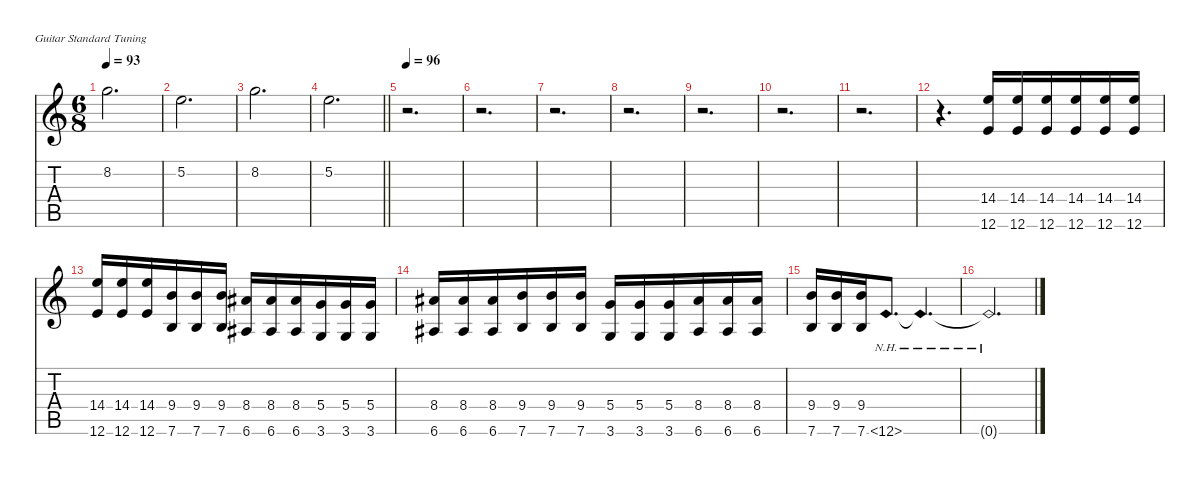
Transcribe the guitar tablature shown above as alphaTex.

\defaultSystemsLayout 4
\hideDynamics
\bracketExtendMode nobrackets
\singleTrackTrackNamePolicy hidden
\multiTrackTrackNamePolicy hidden
\firstSystemTrackNameMode fullname
\firstSystemTrackNameOrientation horizontal
\otherSystemsTrackNameOrientation horizontal
\track ("Rhythm Guitar 2 [Mikael Akerfeldt + Pete" "dist.guit.") {defaultSystemsLayout 4 instrument distortionguitar}
\staff {score tabs}
\tuning (E4 B3 G3 D3 A2 E2)
\ts (6 8)
\tempo 93
\clef g2
\ks c
8.2.2{d dy mf beam Down} |
5.2.2{d beam Down} |
8.2.2{d beam Down} |
\barLineRight lightlight
5.2.2{d beam Down} |
\tempo 96
r.2{d beam Down} |
r.2{d beam Down} |
r.2{d beam Down} |
r.2{d beam Down} |
r.2{d beam Down} |
r.2{d beam Down} |
r.2{d beam Down} |
r.4{d beam Down} (14.4 12.6).16{beam Up} (14.4 12.6).16{beam Up} (14.4 12.6).16{beam Up} (14.4 12.6).16{beam Up} (14.4 12.6).16{beam Up} (14.4 12.6).16{beam Up} |
(14.4 12.6).16{beam Up} (14.4 12.6).16{beam Up} (14.4 12.6).16{beam Up} (9.4 7.6).16{beam Up} (9.4 7.6).16{beam Up} (9.4 7.6).16{beam Up} (8.4{acc #} 6.6{acc #}).16{beam Up} (8.4{acc #} 6.6{acc #}).16{beam Up} (8.4{acc #} 6.6{acc #}).16{beam Up} (5.4 3.6).16{beam Up} (5.4 3.6).16{beam Up} (5.4 3.6).16{beam Up} |
(8.4{acc #} 6.6{acc #}).16{beam Up} (8.4{acc #} 6.6{acc #}).16{beam Up} (8.4{acc #} 6.6{acc #}).16{beam Up} (9.4 7.6).16{beam Up} (9.4 7.6).16{beam Up} (9.4 7.6).16{beam Up} (5.4 3.6).16{beam Up} (5.4 3.6).16{beam Up} (5.4 3.6).16{beam Up} (8.4{acc #} 6.6{acc #}).16{beam Up} (8.4{acc #} 6.6{acc #}).16{beam Up} (8.4{acc #} 6.6{acc #}).16{beam Up} |
(9.4 7.6).16{beam Up} (9.4 7.6).16{beam Up} (9.4 7.6).16{beam Up} 0.6{nh}.8{d beam Up} 0.6{nh t}.4{d beam Up} |
0.6{nh t}.2{d beam Up}
